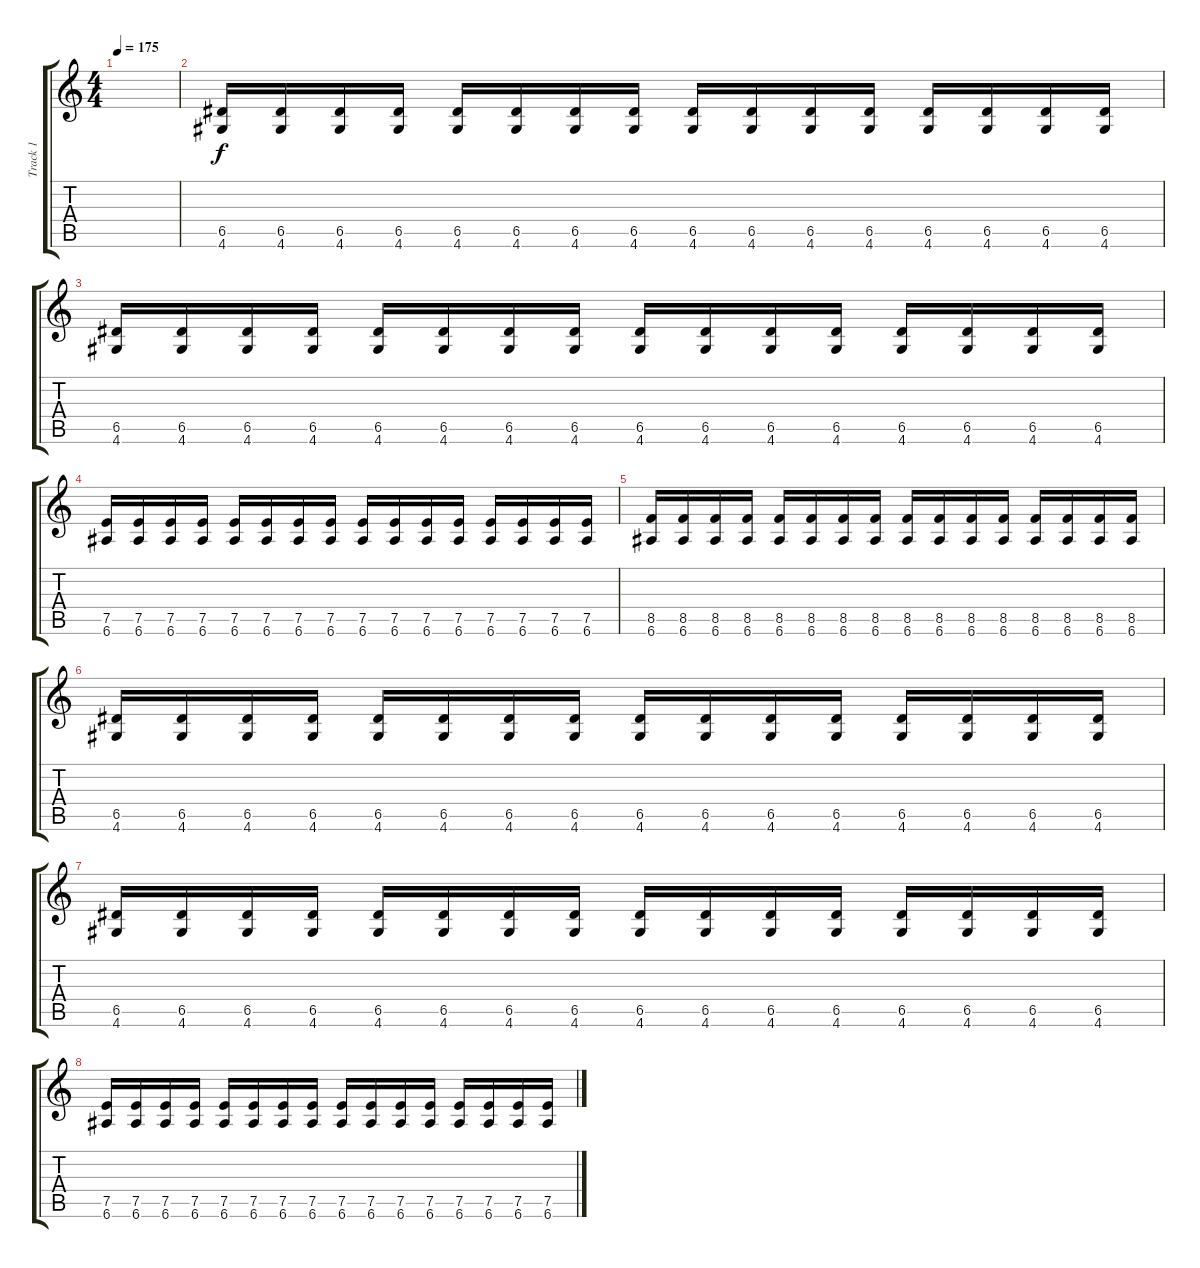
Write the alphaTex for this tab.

\track ("Track 1" "Track 1") {instrument distortionguitar}
\staff {score tabs}
\tuning (E4 B3 G3 D3 A2 E2) {hide}
\ts (4 4)
\tempo 175
\clef g2
\ks c
|
(6.5 4.6).16 (6.5 4.6).16 (6.5 4.6).16 (6.5 4.6).16 (6.5 4.6).16 (6.5 4.6).16 (6.5 4.6).16 (6.5 4.6).16 (6.5 4.6).16 (6.5 4.6).16 (6.5 4.6).16 (6.5 4.6).16 (6.5 4.6).16 (6.5 4.6).16 (6.5 4.6).16 (6.5 4.6).16 |
(6.5 4.6).16 (6.5 4.6).16 (6.5 4.6).16 (6.5 4.6).16 (6.5 4.6).16 (6.5 4.6).16 (6.5 4.6).16 (6.5 4.6).16 (6.5 4.6).16 (6.5 4.6).16 (6.5 4.6).16 (6.5 4.6).16 (6.5 4.6).16 (6.5 4.6).16 (6.5 4.6).16 (6.5 4.6).16 |
(7.5 6.6).16 (7.5 6.6).16 (7.5 6.6).16 (7.5 6.6).16 (7.5 6.6).16 (7.5 6.6).16 (7.5 6.6).16 (7.5 6.6).16 (7.5 6.6).16 (7.5 6.6).16 (7.5 6.6).16 (7.5 6.6).16 (7.5 6.6).16 (7.5 6.6).16 (7.5 6.6).16 (7.5 6.6).16 |
(8.5 6.6).16 (8.5 6.6).16 (8.5 6.6).16 (8.5 6.6).16 (8.5 6.6).16 (8.5 6.6).16 (8.5 6.6).16 (8.5 6.6).16 (8.5 6.6).16 (8.5 6.6).16 (8.5 6.6).16 (8.5 6.6).16 (8.5 6.6).16 (8.5 6.6).16 (8.5 6.6).16 (8.5 6.6).16 |
(6.5 4.6).16 (6.5 4.6).16 (6.5 4.6).16 (6.5 4.6).16 (6.5 4.6).16 (6.5 4.6).16 (6.5 4.6).16 (6.5 4.6).16 (6.5 4.6).16 (6.5 4.6).16 (6.5 4.6).16 (6.5 4.6).16 (6.5 4.6).16 (6.5 4.6).16 (6.5 4.6).16 (6.5 4.6).16 |
(6.5 4.6).16 (6.5 4.6).16 (6.5 4.6).16 (6.5 4.6).16 (6.5 4.6).16 (6.5 4.6).16 (6.5 4.6).16 (6.5 4.6).16 (6.5 4.6).16 (6.5 4.6).16 (6.5 4.6).16 (6.5 4.6).16 (6.5 4.6).16 (6.5 4.6).16 (6.5 4.6).16 (6.5 4.6).16 |
(7.5 6.6).16 (7.5 6.6).16 (7.5 6.6).16 (7.5 6.6).16 (7.5 6.6).16 (7.5 6.6).16 (7.5 6.6).16 (7.5 6.6).16 (7.5 6.6).16 (7.5 6.6).16 (7.5 6.6).16 (7.5 6.6).16 (7.5 6.6).16 (7.5 6.6).16 (7.5 6.6).16 (7.5 6.6).16
